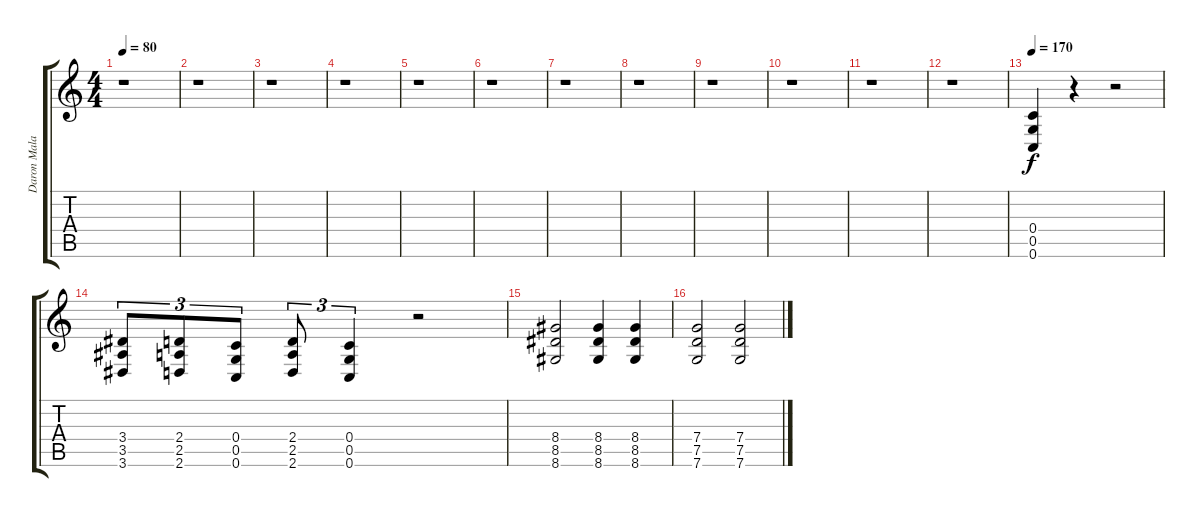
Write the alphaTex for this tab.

\track ("Daron Malakian (disto)" "Daron Mala") {instrument overdrivenguitar}
\staff {score tabs}
\tuning (D4 A3 F3 C3 G2 C2) {hide}
\ts (4 4)
\tempo 80
\clef g2
\ks c
r.1{dy f} |
r.1 |
r.1 |
r.1 |
r.1 |
r.1 |
r.1 |
r.1 |
r.1 |
r.1 |
r.1 |
r.1 |
\tempo 170
(0.4 0.5 0.6).4 r.4 r.2 |
(3.4 3.5 3.6).8{tu (3 2)} (2.4 2.5 2.6).8{tu (3 2)} (0.4 0.5 0.6).8{tu (3 2)} (2.4 2.5 2.6).8{tu (3 2)} (0.4 0.5 0.6).4{tu (3 2)} r.2 |
(8.4 8.5 8.6).2 (8.4 8.5 8.6).4 (8.4 8.5 8.6).4 |
(7.4 7.5 7.6).2 (7.4 7.5 7.6).2
